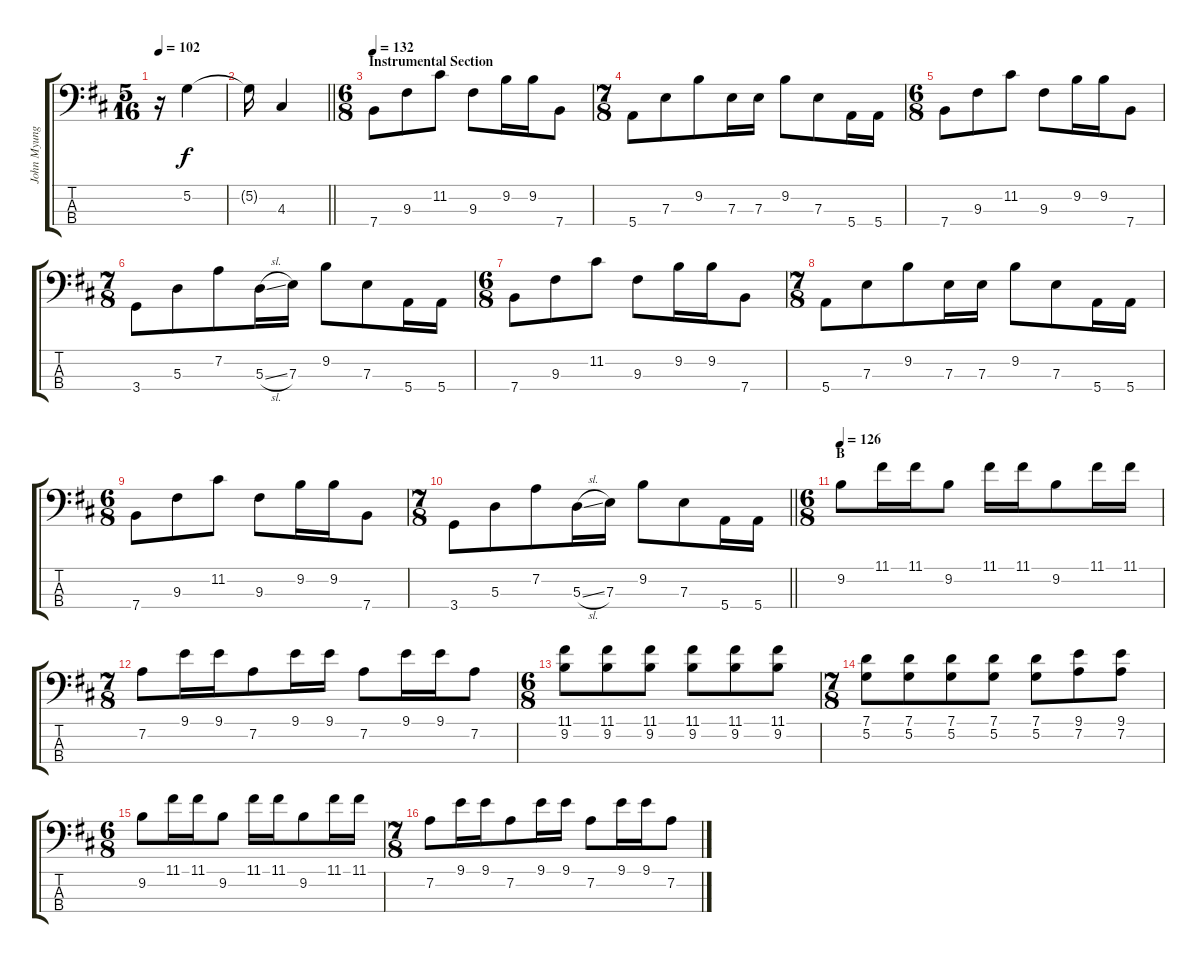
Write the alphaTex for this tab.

\track ("John Myung" "John Myung") {instrument electricbassfinger}
\staff {score tabs}
\tuning (G2 D2 A1 E1) {hide}
\ts (5 16)
\tempo 102
\clef f4
\ks bminor
r.16{dy f} 5.2.4 |
\barLineRight lightlight
5.2{t}.16 4.3.4 |
\ts (6 8)
\section ("" "Instrumental Section")
\tempo 132
7.4.8 9.3.8 11.2.8 9.3.8 9.2.16 9.2.16 7.4.8 |
\ts (7 8)
5.4.8 7.3.8 9.2.8 7.3.16 7.3.16 9.2.8 7.3.8 5.4.16 5.4.16 |
\ts (6 8)
7.4.8 9.3.8 11.2.8 9.3.8 9.2.16 9.2.16 7.4.8 |
\ts (7 8)
3.4.8 5.3.8 7.2.8 5.3{sl}.16 7.3.16 9.2.8 7.3.8 5.4.16 5.4.16 |
\ts (6 8)
7.4.8 9.3.8 11.2.8 9.3.8 9.2.16 9.2.16 7.4.8 |
\ts (7 8)
5.4.8 7.3.8 9.2.8 7.3.16 7.3.16 9.2.8 7.3.8 5.4.16 5.4.16 |
\ts (6 8)
7.4.8 9.3.8 11.2.8 9.3.8 9.2.16 9.2.16 7.4.8 |
\ts (7 8)
\barLineRight lightlight
3.4.8 5.3.8 7.2.8 5.3{sl}.16 7.3.16 9.2.8 7.3.8 5.4.16 5.4.16 |
\ts (6 8)
\section ("" "B")
\tempo 126
9.2.8 11.1.16 11.1.16 9.2.8 11.1.16 11.1.16 9.2.8 11.1.16 11.1.16 |
\ts (7 8)
7.2.8 9.1.16 9.1.16 7.2.8 9.1.16 9.1.16 7.2.8 9.1.16 9.1.16 7.2.8 |
\ts (6 8)
(11.1 9.2).8 (11.1 9.2).8 (11.1 9.2).8 (11.1 9.2).8 (11.1 9.2).8 (11.1 9.2).8 |
\ts (7 8)
(7.1 5.2).8 (7.1 5.2).8 (7.1 5.2).8 (7.1 5.2).8 (7.1 5.2).8 (9.1 7.2).8 (9.1 7.2).8 |
\ts (6 8)
9.2.8 11.1.16 11.1.16 9.2.8 11.1.16 11.1.16 9.2.8 11.1.16 11.1.16 |
\ts (7 8)
7.2.8 9.1.16 9.1.16 7.2.8 9.1.16 9.1.16 7.2.8 9.1.16 9.1.16 7.2.8
